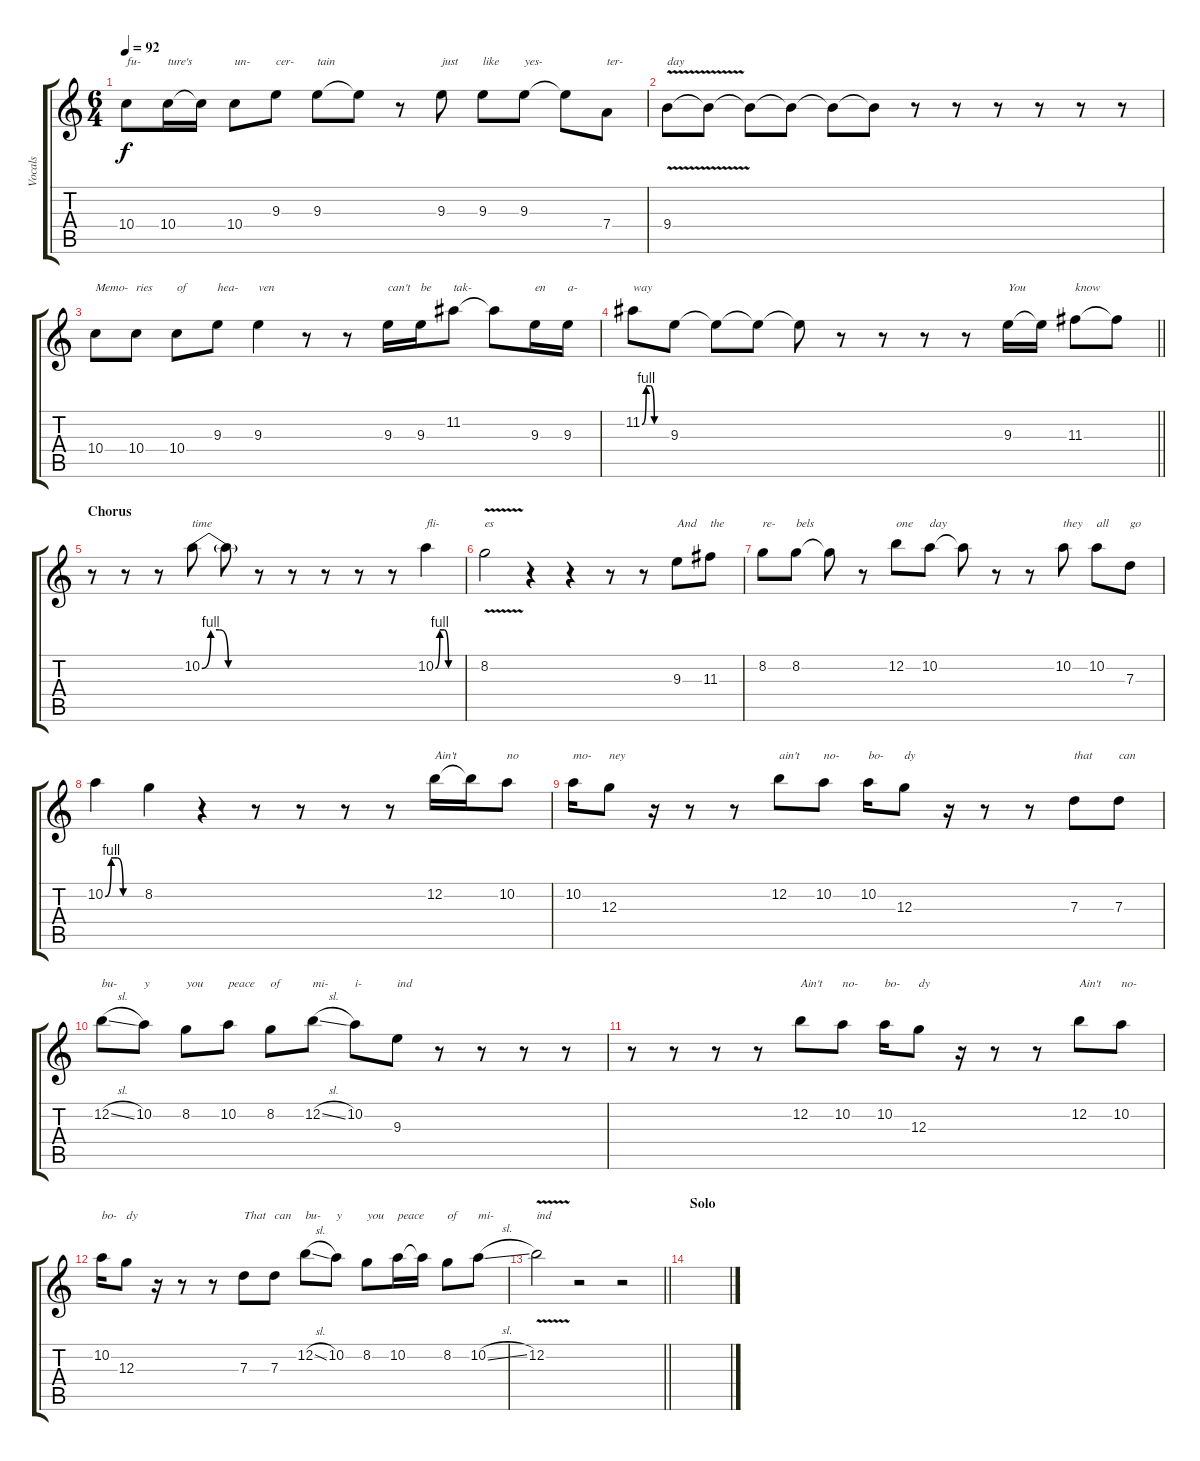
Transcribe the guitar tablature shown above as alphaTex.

\track ("Vocals" "Vocals") {instrument acousticguitarsteel}
\staff {score tabs}
\tuning (E4 B3 G3 D3 A2 E2) {hide}
\ts (6 4)
\tempo 92
\clef g2
\ks c
10.4.8{txt "fu-" dy f} 10.4.16{txt "ture's"} 10.4{t}.16 10.4.8{txt "un-"} 9.3.8{txt "cer-"} 9.3.8{txt "tain"} 9.3{t}.8 r.8 9.3.8{txt "just"} 9.3.8{txt "like"} 9.3.8{txt "yes-"} 9.3{t}.8 7.4.8{txt "ter-"} |
9.4{v}.8{txt "day"} 9.4{t}.8 9.4{t}.8 9.4{t}.8 9.4{t}.8 9.4{t}.8 r.8 r.8 r.8 r.8 r.8 r.8 |
10.4.8{txt "Memo-"} 10.4.8{txt "ries"} 10.4.8{txt "of"} 9.3.8{txt "hea-"} 9.3.4{txt "ven"} r.8 r.8 9.3.16{txt "can't"} 9.3.16{txt "be"} 11.2.8{txt "tak-"} 11.2{t}.8 9.3.16{txt "en"} 9.3.16{txt "a-"} |
\barLineRight lightlight
11.2{be (custom 0 0 10 4 20 4 30 0 60 0)}.8{txt "way"} 9.3.8 9.3{t}.8 9.3{t}.8 9.3{t}.8 r.8 r.8 r.8 r.8 9.3.16{txt "You"} 9.3{t}.16 11.3.8{txt "know"} 11.3{t}.8 |
\section ("" "Chorus")
r.8 r.8 r.8 10.2{be (custom 0 0 10 4 20 4 30 0 60 0)}.8{txt "time"} 10.2{t}.8 r.8 r.8 r.8 r.8 r.8 10.2{be (custom 0 0 10 4 20 4 30 0 60 0)}.4{txt "fli-"} |
8.2{v}.2{txt "es"} r.4 r.4 r.8 r.8 9.3.8{txt "And"} 11.3.8{txt "the"} |
8.2.8{txt "re-"} 8.2.8{txt "bels"} 8.2{t}.8 r.8 12.2.8{txt "one"} 10.2.8{txt "day"} 10.2{t}.8 r.8 r.8 10.2.8{txt "they"} 10.2.8{txt "all"} 7.3.8{txt "go"} |
10.2{be (custom 0 0 10 4 20 4 30 0 60 0)}.4 8.2.4 r.4 r.8 r.8 r.8 r.8 12.2.16{txt "Ain't"} 12.2{t}.16 10.2.8{txt "no"} |
10.2.16{txt "mo-"} 12.3.8{txt "ney"} r.16 r.8 r.8 12.2.8{txt "ain't"} 10.2.8{txt "no-"} 10.2.16{txt "bo-"} 12.3.8{txt "dy"} r.16 r.8 r.8 7.3.8{txt "that"} 7.3.8{txt "can"} |
12.2{sl}.8{txt "bu-"} 10.2.8{txt "y"} 8.2.8{txt "you"} 10.2.8{txt "peace"} 8.2.8{txt "of"} 12.2{sl}.8{txt "mi-"} 10.2.8{txt "i-"} 9.3.8{txt "ind"} r.8 r.8 r.8 r.8 |
r.8 r.8 r.8 r.8 12.2.8{txt "Ain't"} 10.2.8{txt "no-"} 10.2.16{txt "bo-"} 12.3.8{txt "dy"} r.16 r.8 r.8 12.2.8{txt "Ain't"} 10.2.8{txt "no-"} |
10.2.16{txt "bo-"} 12.3.8{txt "dy"} r.16 r.8 r.8 7.3.8{txt "That"} 7.3.8{txt "can"} 12.2{sl}.8{txt "bu-"} 10.2.8{txt "y"} 8.2.8{txt "you"} 10.2.16{txt "peace"} 10.2{t}.16 8.2.8{txt "of"} 10.2{sl}.8{txt "mi-"} |
\barLineRight lightlight
12.2{v}.2{txt "ind"} r.2 r.2 |
\section ("" "Solo")
